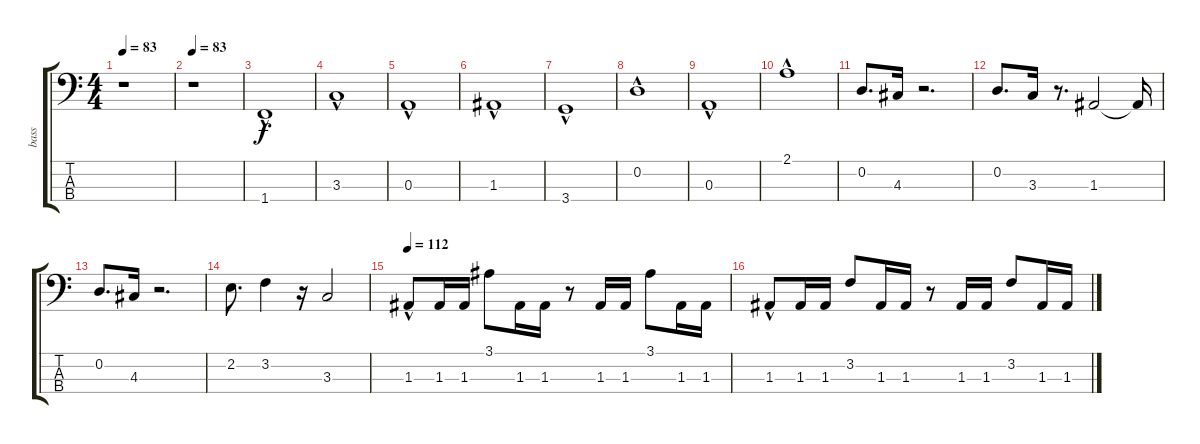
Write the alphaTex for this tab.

\track ("bass" "bass") {instrument electricbassfinger}
\staff {score tabs}
\tuning (G2 D2 A1 E1) {hide}
\ts (4 4)
\tempo 83
\clef f4
\ks c
r.1{dy f} |
\tempo 83
r.1 |
1.4{hac}.1 |
3.3{hac}.1 |
0.3{hac}.1 |
1.3{hac}.1 |
3.4{hac}.1 |
0.2{hac}.1 |
0.3{hac}.1 |
2.1{hac}.1 |
0.2.8{d} 4.3.16 r.2{d} |
0.2.8{d} 3.3.16 r.8{d} 1.3.2 1.3{t}.16 |
0.2.8{d} 4.3.16 r.2{d} |
2.2.8{d} 3.2.4 r.16 3.3.2 |
\tempo 112
1.3{hac}.8 1.3.16 1.3.16 3.1.8 1.3.16 1.3.16 r.8 1.3.16 1.3.16 3.1.8 1.3.16 1.3.16 |
1.3{hac}.8 1.3.16 1.3.16 3.2.8 1.3.16 1.3.16 r.8 1.3.16 1.3.16 3.2.8 1.3.16 1.3.16
